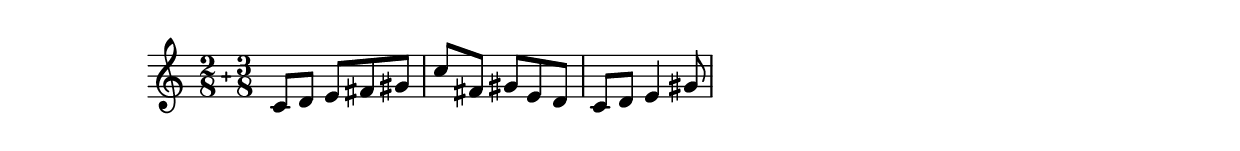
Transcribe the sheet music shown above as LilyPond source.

%% DO NOT EDIT this file manually; it is automatically
%% generated from LSR http://lsr.dsi.unimi.it
%% Make any changes in LSR itself, or in Documentation/snippets/new/ ,
%% and then run scripts/auxiliar/makelsr.py
%%
%% This file is in the public domain.
\version "2.17.6"

\header {
  lsrtags = "rhythms"

  texidoc = "
Odd 20th century time signatures (such as \\\"5/8\\\") can often be
played as compound time signatures (e.g. \\\"3/8 + 2/8\\\"), which
combine two or more inequal metrics. LilyPond can make such music quite
easy to read and play, by explicitly printing the compound time
signatures and adapting the automatic beaming behavior.

"
  doctitle = "Compound time signatures"
} % begin verbatim

#(define ((compound-time one two num) grob)
   (grob-interpret-markup grob
                          (markup #:override '(baseline-skip . 0) #:number
                                  (#:line ((#:column (one num))
                                           #:vcenter "+"
                                           (#:column (two num)))))))

\relative c' {
  \override Staff.TimeSignature.stencil = #(compound-time "2" "3" "8")
  \time 5/8
  \set Staff.beatStructure = #'(2 3)
  c8 d e fis gis
  c8 fis, gis e d
  c8 d e4 gis8
}
